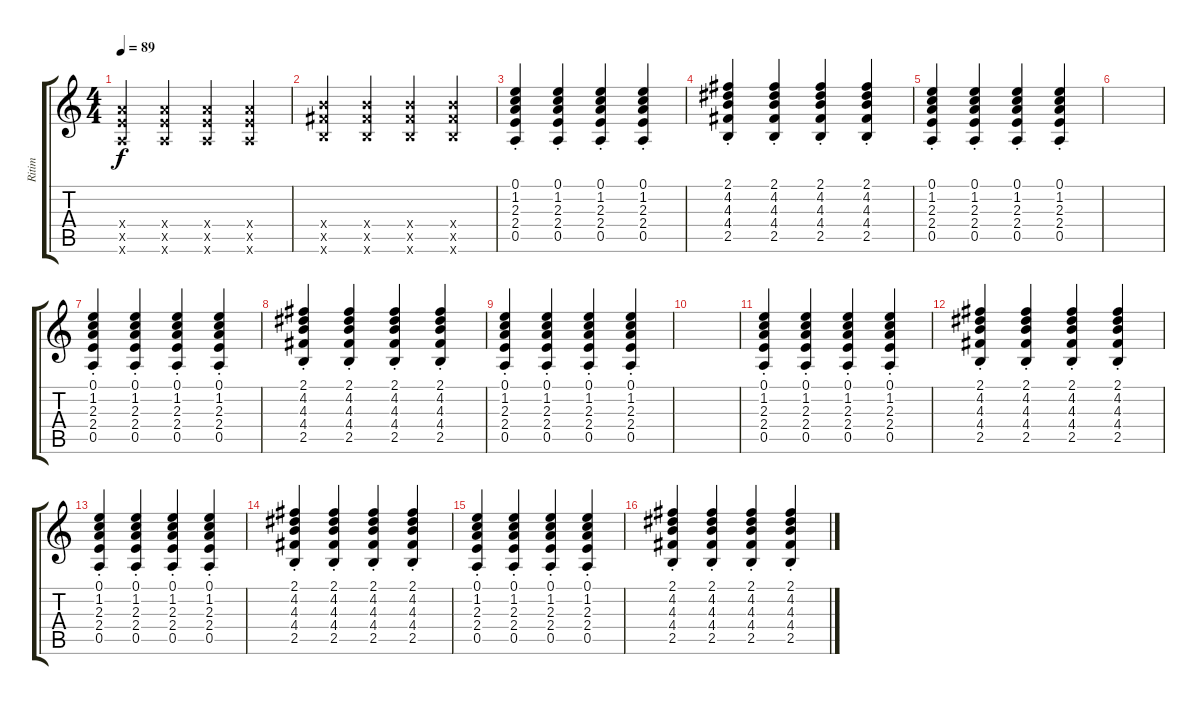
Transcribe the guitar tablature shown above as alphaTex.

\track ("Ritim" "Ritim") {instrument electricguitarclean}
\staff {score tabs}
\tuning (E4 B3 G3 D3 A2 E2) {hide}
\ts (4 4)
\tempo 89
\clef g2
\ks c
(7.4{x} 7.5{x} 5.6{x}).4{dy f} (7.4{x} 7.5{x} 5.6{x}).4 (7.4{x} 7.5{x} 5.6{x}).4 (7.4{x} 7.5{x} 5.6{x}).4 |
(9.4{x} 9.5{x} 7.6{x}).4 (9.4{x} 9.5{x} 7.6{x}).4 (9.4{x} 9.5{x} 7.6{x}).4 (9.4{x} 9.5{x} 7.6{x}).4 |
(0.1 1.2 2.3{st} 2.4{st} 0.5).4 (0.1{st} 1.2 2.3 2.4 0.5).4 (0.1{st} 1.2 2.3 2.4 0.5).4 (0.1{st} 1.2 2.3 2.4 0.5).4 |
(2.1{st} 4.2 4.3 4.4 2.5).4 (2.1{st} 4.2 4.3 4.4 2.5).4 (2.1{st} 4.2 4.3 4.4 2.5).4 (2.1{st} 4.2 4.3 4.4 2.5).4 |
(0.1 1.2 2.3{st} 2.4{st} 0.5).4 (0.1{st} 1.2 2.3 2.4 0.5).4 (0.1{st} 1.2 2.3 2.4 0.5).4 (0.1{st} 1.2 2.3 2.4 0.5).4 |
|
(0.1 1.2 2.3{st} 2.4{st} 0.5).4 (0.1{st} 1.2 2.3 2.4 0.5).4 (0.1{st} 1.2 2.3 2.4 0.5).4 (0.1{st} 1.2 2.3 2.4 0.5).4 |
(2.1{st} 4.2 4.3 4.4 2.5).4 (2.1{st} 4.2 4.3 4.4 2.5).4 (2.1{st} 4.2 4.3 4.4 2.5).4 (2.1{st} 4.2 4.3 4.4 2.5).4 |
(0.1 1.2 2.3{st} 2.4{st} 0.5).4 (0.1{st} 1.2 2.3 2.4 0.5).4 (0.1{st} 1.2 2.3 2.4 0.5).4 (0.1{st} 1.2 2.3 2.4 0.5).4 |
|
(0.1 1.2 2.3{st} 2.4{st} 0.5).4 (0.1{st} 1.2 2.3 2.4 0.5).4 (0.1{st} 1.2 2.3 2.4 0.5).4 (0.1{st} 1.2 2.3 2.4 0.5).4 |
(2.1{st} 4.2 4.3 4.4 2.5).4 (2.1{st} 4.2 4.3 4.4 2.5).4 (2.1{st} 4.2 4.3 4.4 2.5).4 (2.1{st} 4.2 4.3 4.4 2.5).4 |
(0.1 1.2 2.3{st} 2.4{st} 0.5).4 (0.1{st} 1.2 2.3 2.4 0.5).4 (0.1{st} 1.2 2.3 2.4 0.5).4 (0.1{st} 1.2 2.3 2.4 0.5).4 |
(2.1{st} 4.2 4.3 4.4 2.5).4 (2.1{st} 4.2 4.3 4.4 2.5).4 (2.1{st} 4.2 4.3 4.4 2.5).4 (2.1{st} 4.2 4.3 4.4 2.5).4 |
(0.1 1.2 2.3{st} 2.4{st} 0.5).4 (0.1{st} 1.2 2.3 2.4 0.5).4 (0.1{st} 1.2 2.3 2.4 0.5).4 (0.1{st} 1.2 2.3 2.4 0.5).4 |
(2.1{st} 4.2 4.3 4.4 2.5).4 (2.1{st} 4.2 4.3 4.4 2.5).4 (2.1{st} 4.2 4.3 4.4 2.5).4 (2.1{st} 4.2 4.3 4.4 2.5).4
